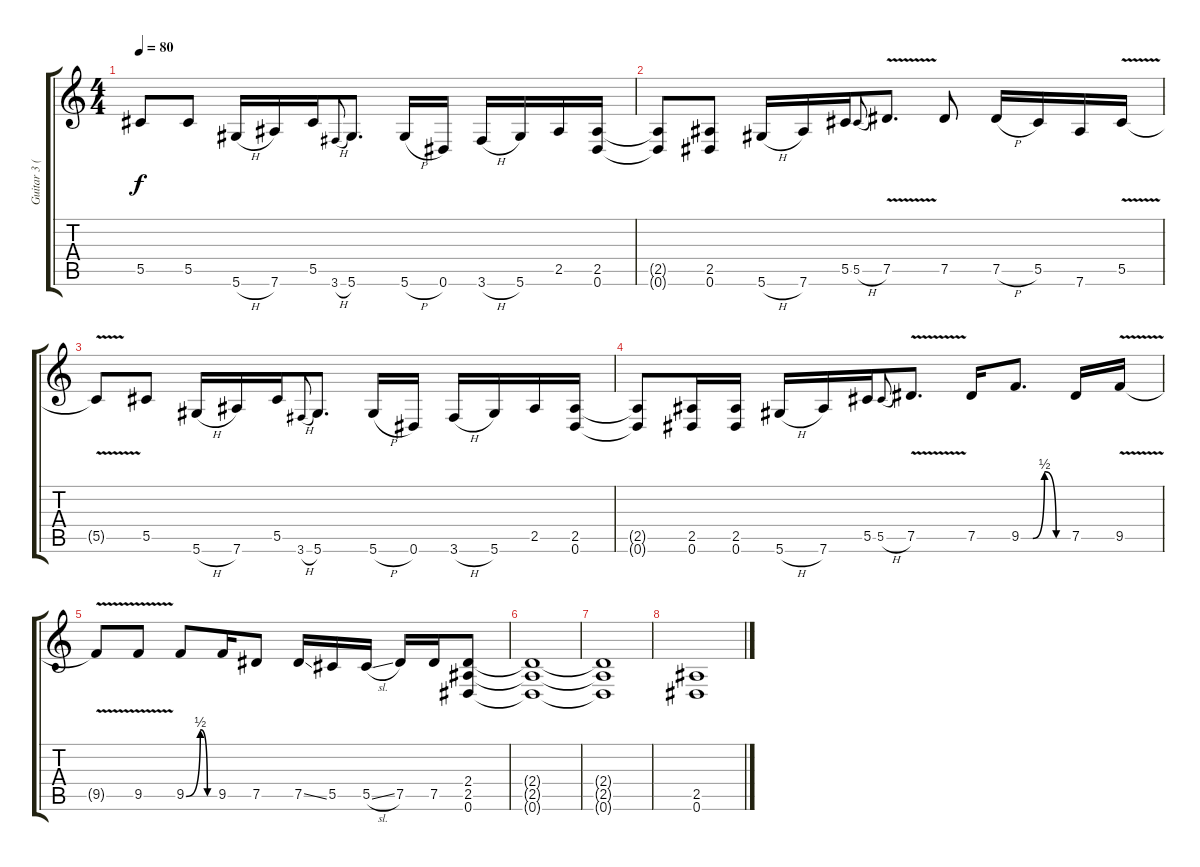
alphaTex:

\track ("Guitar 3 (Distortion)" "Guitar 3 (") {instrument distortionguitar}
\staff {score tabs}
\tuning (Eb4 Bb3 Gb3 Db3 Ab2 Eb2) {hide}
\ts (4 4)
\tempo 80
\clef g2
\ks c
5.5{t}.8{dy f} 5.5.8 5.6{h}.16 7.6.16 5.5.16 3.6{h}.8{gr onbeat} 5.6.8{d} 5.6{h}.16 0.6.16 3.6{h}.16 5.6.16 2.5.16 (2.5 0.6).16 |
(2.5{t} 0.6{t}).8 (2.5 0.6).8 5.6{h}.16 7.6.16 5.5.16 5.5{h}.8{gr onbeat} 7.5{v}.8{d} 7.5.8 7.5{h}.16 5.5.16 7.6.16 5.5{v}.16 |
5.5{t}.8 5.5.8 5.6{h}.16 7.6.16 5.5.16 3.6{h}.8{gr onbeat} 5.6.8{d} 5.6{h}.16 0.6.16 3.6{h}.16 5.6.16 2.5.16 (2.5 0.6).16 |
(2.5{t} 0.6{t}).8 (2.5 0.6).16 (2.5 0.6).16 5.6{h}.16 7.6.16 5.5.16 5.5{h}.8{gr onbeat} 7.5{v}.8{d} 7.5.16 9.5{be (custom 0 0 15 0 30 2 45 0 60 0)}.8{d} 7.5.16 9.5{v}.16 |
9.5{t}.8 9.5{v}.8 9.5{be (custom 0 0 30 2 45 0 60 0)}.8 9.5.16 7.5.8 7.5{ss}.16 5.5.16 5.5{sl}.16 7.5.16 7.5.16 (2.4 2.5 0.6).8 |
(2.4{t} 2.5{t} 0.6{t}).1 |
(2.4{t} 2.5{t} 0.6{t}).1 |
(2.5 0.6).1
